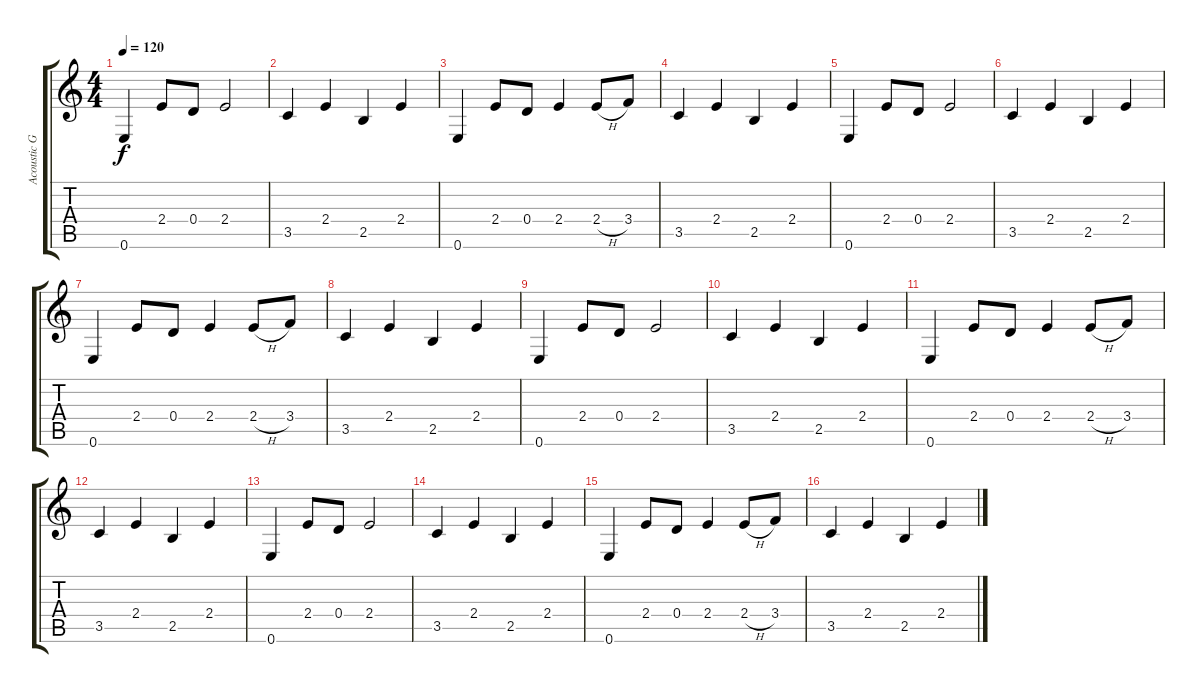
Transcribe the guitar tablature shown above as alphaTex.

\track ("Acoustic Guitar I" "Acoustic G") {instrument acousticguitarsteel}
\staff {score tabs}
\tuning (E4 B3 G3 D3 A2 E2) {hide}
\ts (4 4)
\tempo 120
\clef g2
\ks c
0.6.4{dy f instrument acousticguitarsteel} 2.4.8 0.4.8 2.4.2 |
3.5.4 2.4.4 2.5.4 2.4.4 |
0.6.4 2.4.8 0.4.8 2.4.4 2.4{h}.8 3.4.8 |
3.5.4 2.4.4 2.5.4 2.4.4 |
0.6.4 2.4.8 0.4.8 2.4.2 |
3.5.4 2.4.4 2.5.4 2.4.4 |
0.6.4 2.4.8 0.4.8 2.4.4 2.4{h}.8 3.4.8 |
3.5.4 2.4.4 2.5.4 2.4.4 |
0.6.4 2.4.8 0.4.8 2.4.2 |
3.5.4 2.4.4 2.5.4 2.4.4 |
0.6.4 2.4.8 0.4.8 2.4.4 2.4{h}.8 3.4.8 |
3.5.4 2.4.4 2.5.4 2.4.4 |
0.6.4 2.4.8 0.4.8 2.4.2 |
3.5.4 2.4.4 2.5.4 2.4.4 |
0.6.4 2.4.8 0.4.8 2.4.4 2.4{h}.8 3.4.8 |
3.5.4 2.4.4 2.5.4 2.4.4
